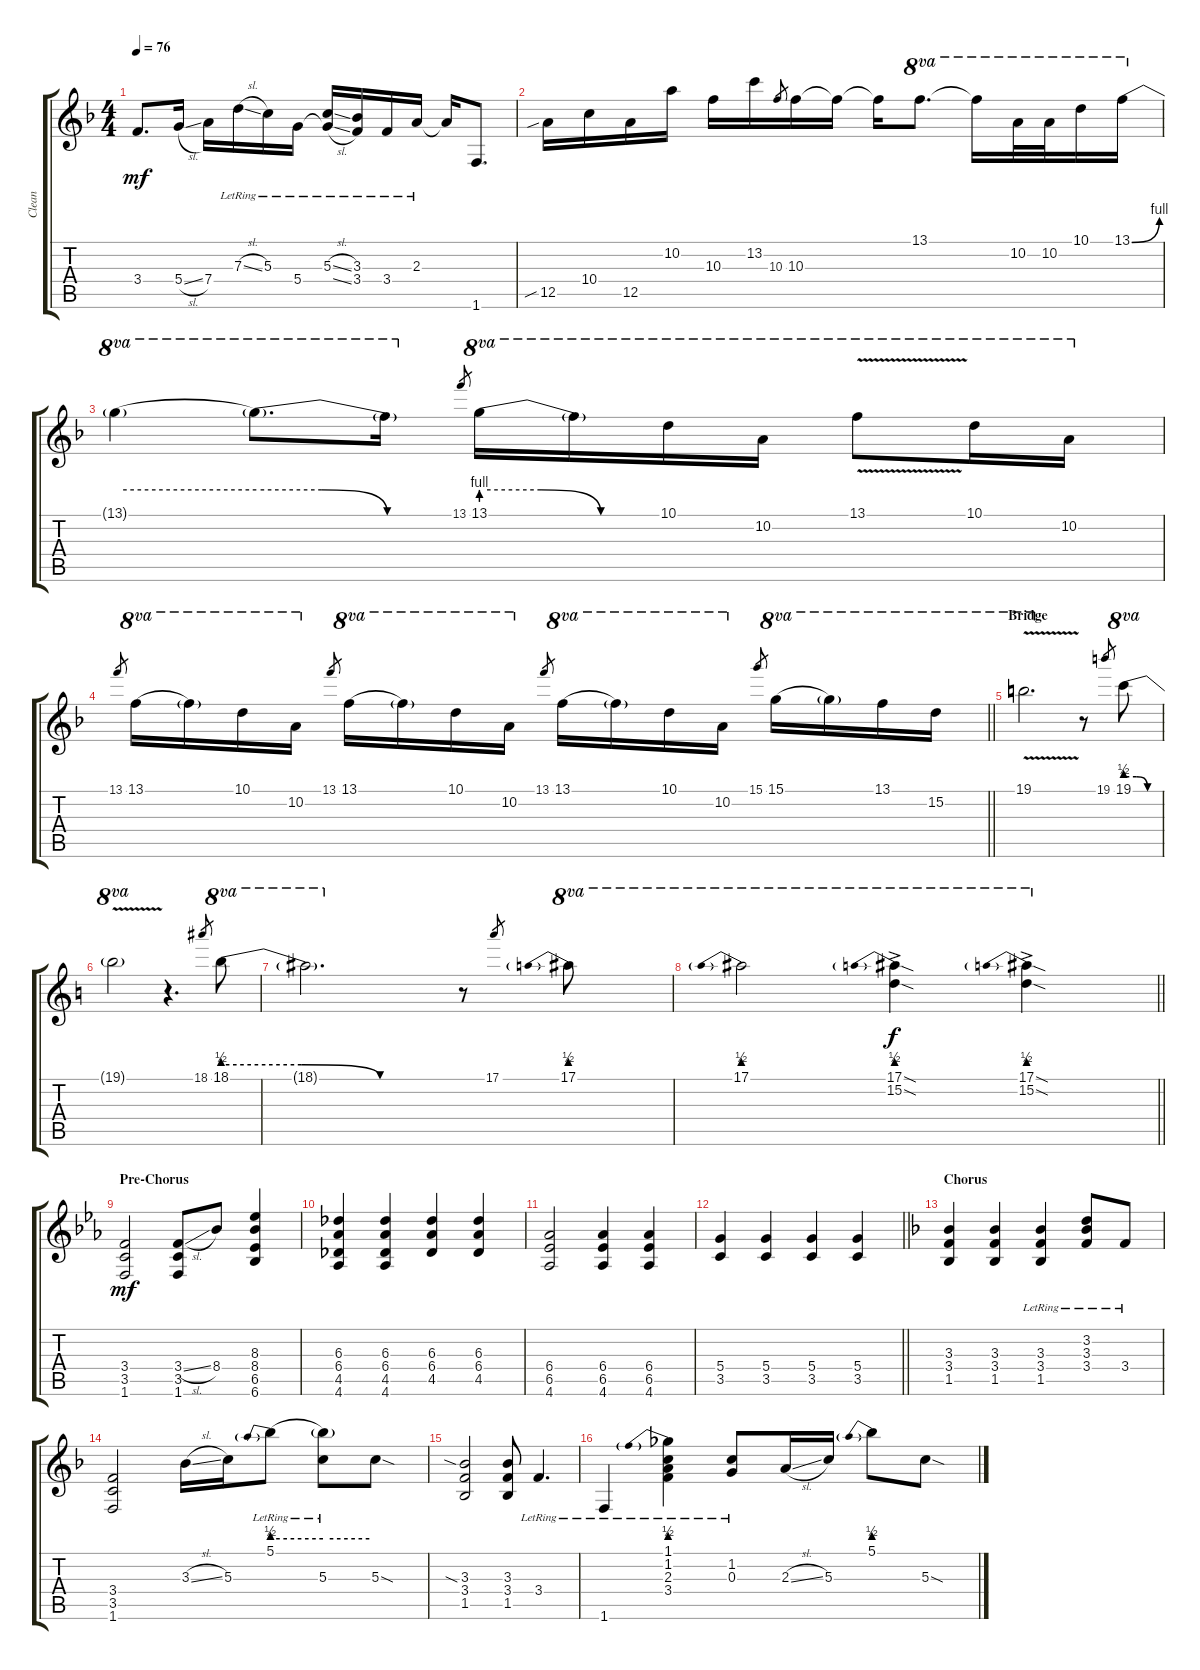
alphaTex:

\track ("Clean" "Clean") {instrument electricguitarclean}
\staff {score tabs}
\tuning (E4 B3 G3 D3 A2 E2) {hide}
\ts (4 4)
\tempo 76
\clef g2
\ks f
3.4{t}.8{d dy mf} 5.4{sl}.16 7.4.16 7.3{sl lr}.16 5.3{lr}.16 5.4{lr}.16 (5.3{sl lr} 5.4{sl t}).16 (3.3{lr} 3.4{lr}).16 3.4{lr}.16 2.3{lr}.16 2.3{t}.16 1.6.8{d} |
12.5{sib}.16 10.4.16 12.5.16 10.2.16 10.3.16 13.2.16 10.3.8{gr} 10.3.16 10.3{t}.16 10.3{t}.16 13.1.8{d ot 8va} 13.1{t}.16{ot 8va} 10.2.32{ot 8va} 10.2.32{ot 8va} 10.1.16{ot 8va} 13.1{be (bend 0 0 60 4)}.16{ot 8va} |
13.1{be (hold 0 4 60 4) t}.4{ot 8va} 13.1{be (custom 0 4 20 4 40 0 60 0) t}.8{d ot 8va} 13.1{t}.16{ot 8va} 13.1.8{gr} 13.1{be (custom 0 4 20 4 40 0 60 0)}.16{ot 8va} 13.1{t}.16{ot 8va} 10.1.16{ot 8va} 10.2.16{ot 8va} 13.1{v}.8{ot 8va} 10.1.16{ot 8va} 10.2.16{ot 8va} |
\barLineRight lightlight
13.1.8{gr} 13.1{be (hold 40 0 60 0)}.16{ot 8va} 13.1{t}.16{ot 8va} 10.1.16{ot 8va} 10.2.16{ot 8va} 13.1.8{gr} 13.1{be (hold 40 0 60 0)}.16{ot 8va} 13.1{t}.16{ot 8va} 10.1.16{ot 8va} 10.2.16{ot 8va} 13.1.8{gr} 13.1{be (hold 40 0 60 0)}.16{ot 8va} 13.1{t}.16{ot 8va} 10.1.16{ot 8va} 10.2.16{ot 8va} 15.1.8{gr} 15.1{be (hold 40 0 60 0)}.16{ot 8va} 15.1{t}.16{ot 8va} 13.1.16{ot 8va} 15.2.16{ot 8va} |
\section ("" "Bridge")
19.1{v}.2{d ot 8va} r.8 19.1.8{gr} 19.1{be (custom 0 2 20 2 40 0 60 0)}.8{ot 8va} |
\ks c
19.1{v t}.2{ot 8va} r.4{d} 18.1.8{gr} 18.1{be (custom 0 2 20 2 40 0 60 0)}.8{ot 8va} |
18.1{t}.2{d ot 8va} r.8 17.1.8{gr} 17.1{be (prebend 0 2 60 2)}.8{ot 8va} |
\barLineRight lightlight
17.1{be (prebend 0 2 60 2)}.2{ot 8va} (17.1{be (prebend 0 2 60 2) sod ac} 15.2{sod ac}).4{ot 8va dy f} (17.1{be (prebend 0 2 60 2) sod ac} 15.2{sod ac}).4{ot 8va} |
\section ("" "Pre-Chorus")
\ks eb
(3.4 3.5 1.6).2{dy mf} (3.4{sl} 3.5 1.6).8 8.4.8 (8.3 8.4 6.5 6.6).4 |
(6.3 6.4 4.5 4.6).4 (6.3 6.4 4.5 4.6).4 (6.3 6.4 4.5).4 (6.3 6.4 4.5).4 |
(6.4 6.5 4.6).2 (6.4 6.5 4.6).4 (6.4 6.5 4.6).4 |
\barLineRight lightlight
(5.4 3.5).4 (5.4 3.5).4 (5.4 3.5).4 (5.4 3.5).4 |
\section ("" "Chorus")
\ks f
(3.3 3.4 1.5).4 (3.3 3.4 1.5).4 (3.3{lr} 3.4{lr} 1.5{lr}).4 (3.2{lr} 3.3{lr} 3.4{lr}).8 3.4{lr}.8 |
(3.4 3.5 1.6).2 3.3{sl}.16 5.3.16 5.1{be (prebend 0 2 60 2) lr}.8 (5.1{be (hold 0 2 60 2) t} 5.3{lr}).8 5.3{sod}.8 |
(3.3{sia} 3.4 1.5).2 (3.3 3.4 1.5).8 3.4{lr}.4{d} |
1.6{lr}.4 (1.1{be (prebend 0 2 60 2) lr} 1.2{lr} 2.3{lr} 3.4{lr}).4 (1.2{lr} 0.3{lr}).8 2.3{sl}.16 5.3.16 5.1{be (prebend 0 2 60 2)}.8 5.3{sod}.8
